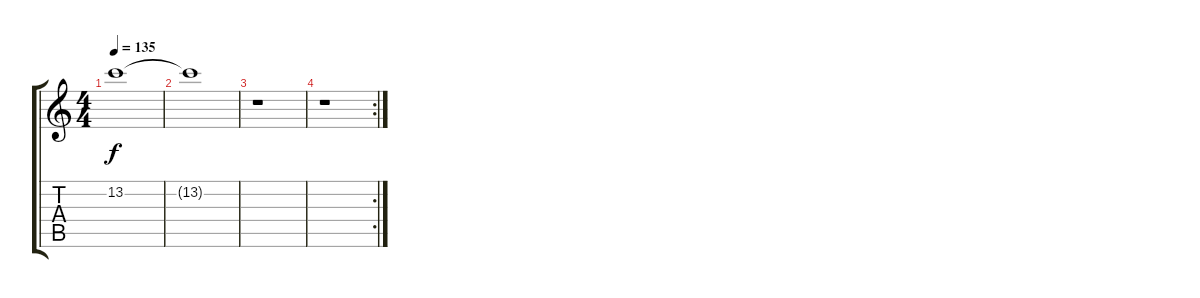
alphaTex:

\track "" {instrument distortionguitar}
\staff {score tabs}
\tuning (E4 B3 G3 D3 A2 E2) {hide}
\ts (4 4)
\tempo 135
\clef g2
\ks c
13.2.1{dy f} |
13.2{t}.1 |
r.1 |
\rc 2
r.1
